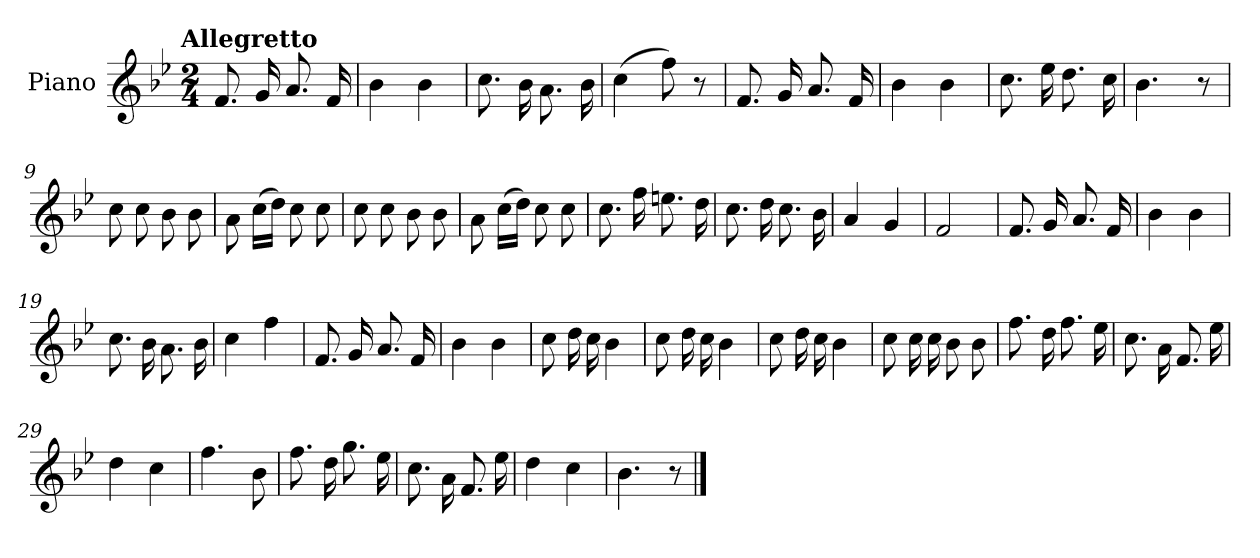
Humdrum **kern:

**kern
*part1
*staff1
*I"Piano
*I'Pno.
*clefG2
*k[b-e-]
!!LO:TX:omd:t=Allegretto
*M2/4
*MM116
=1
8.f/
16g/
8.a/
16f/
=2
4b-\
4b-\
=3
8.cc\
16b-\
8.a\
16b-\
=4
(>4cc\
8ff\)
8r
=5
8.f/
16g/
8.a/
16f/
!!LO:LB:g=z
=6
4b-\
4b-\
=7
8.cc\
16ee-\
8.dd\
16cc\
=8
4.b-\
8r
=9
8cc\
8cc\
8b-\
8b-\
=10
8a\
(>16cc\LL
16dd\JJ)
8cc\
8cc\
=11
8cc\
8cc\
8b-\
8b-\
!!LO:LB:g=z
=12
8a\
(>16cc\LL
16dd\JJ)
8cc\
8cc\
=13
8.cc\
16ff\
8.een\
16dd\
=14
8.cc\
16dd\
8.cc\
16b-\
=15
4a/
4g/
=16
2f/
=17
8.f/
16g/
8.a/
16f/
!!LO:LB:g=z
=18
4b-\
4b-\
=19
8.cc\
16b-\
8.a\
16b-\
=20
4cc\
4ff\
=21
8.f/
16g/
8.a/
16f/
=22
4b-\
4b-\
=23
8cc\
16dd\
16cc\
4b-\
!!LO:LB:g=z
=24
8cc\
16dd\
16cc\
4b-\
=25
8cc\
16dd\
16cc\
4b-\
=26
8cc\
16cc\
16cc\
8b-\
8b-\
=27
8.ff\
16dd\
8.ff\
16ee-\
=28
8.cc\
16a\
8.f/
16ee-\
!!LO:LB:g=z
=29
4dd\
4cc\
=30
4.ff\
8b-\
=31
8.ff\
16dd\
8.gg\
16ee-\
=32
8.cc\
16a\
8.f/
16ee-\
=33
4dd\
4cc\
=34
4.b-\
8r
==
*-
